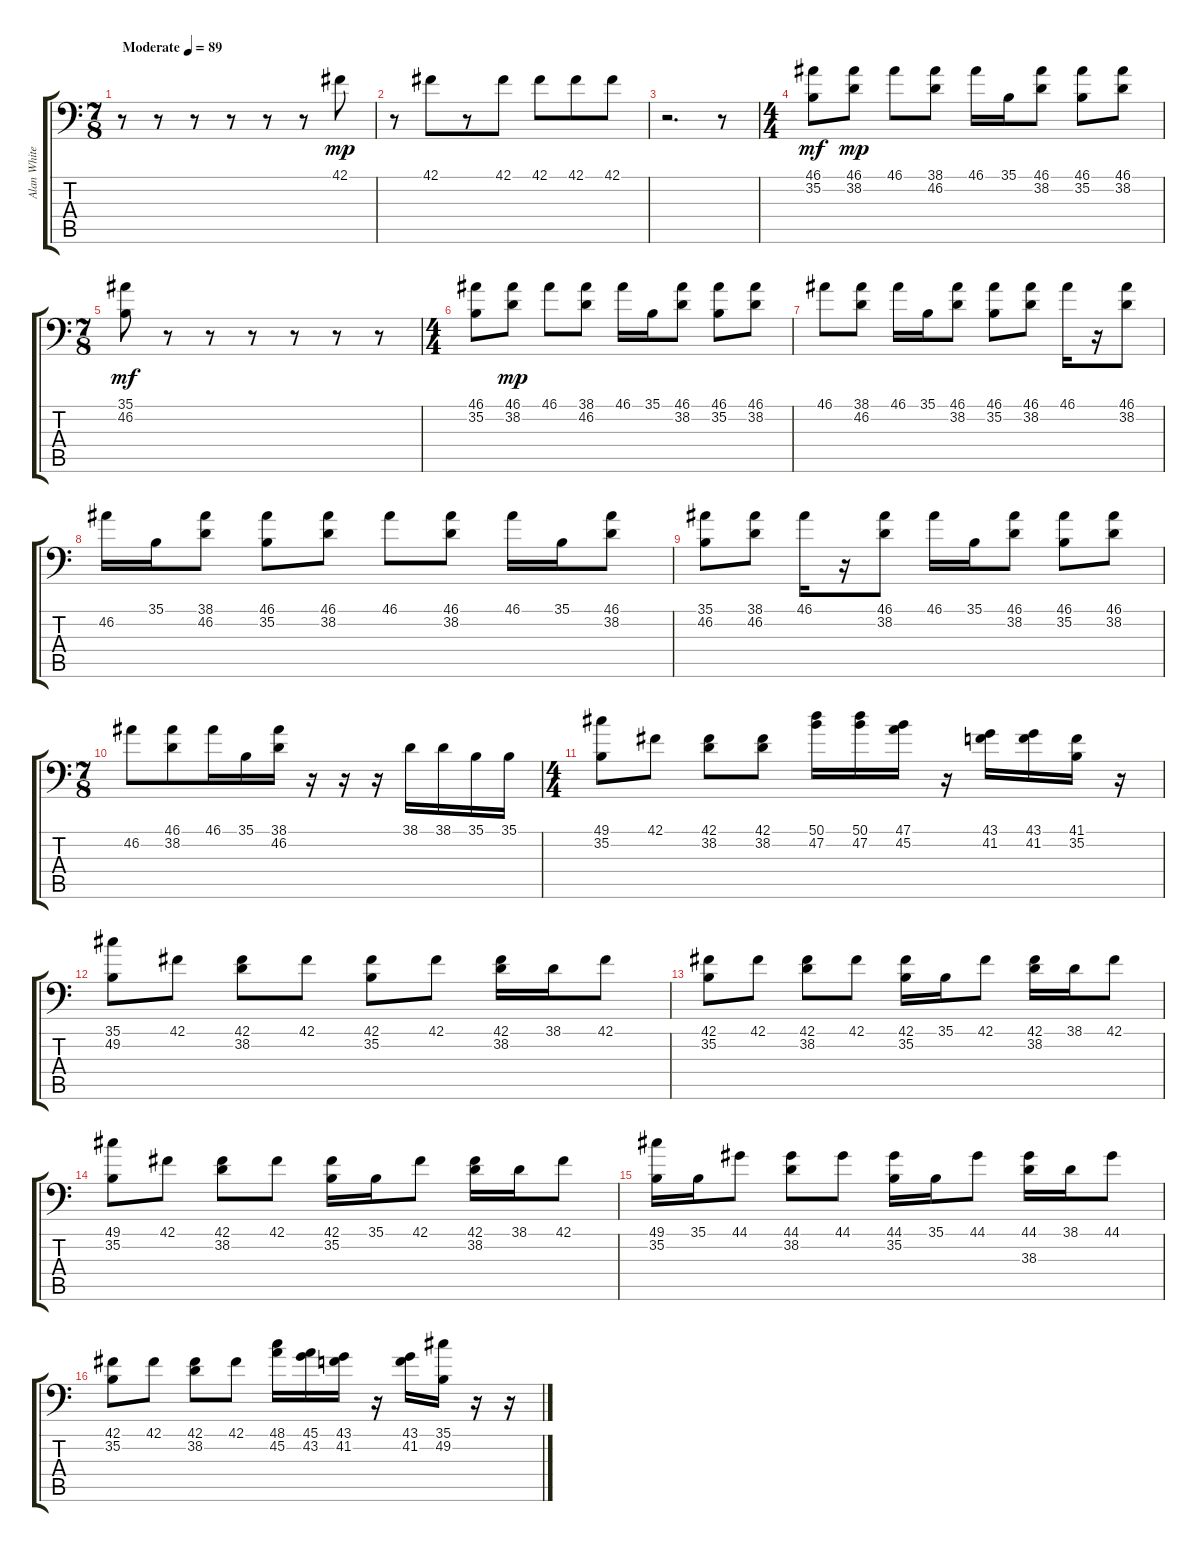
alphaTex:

\track ("Alan White- Drums" "Alan White") {instrument acousticgrandpiano}
\staff {score tabs}
\tuning (C-1 C-1 C-1 C-1 C-1 C-1) {hide}
\ts (7 8)
\tempo (89 "Moderate")
\clef f4
\ks c
r.8{dy mp instrument acousticgrandpiano} r.8 r.8 r.8 r.8 r.8 42.1.8 |
r.8 42.1.8 r.8 42.1.8 42.1.8 42.1.8 42.1.8 |
r.2{d} r.8 |
\ts (4 4)
(46.1 35.2).8{dy mf} (46.1 38.2).8{dy mp} 46.1.8 (38.1 46.2).8 46.1.16 35.1.16 (46.1 38.2).8 (46.1 35.2).8 (46.1 38.2).8 |
\ts (7 8)
(35.1 46.2).8{dy mf} r.8 r.8 r.8 r.8 r.8 r.8 |
\ts (4 4)
(46.1 35.2).8 (46.1 38.2).8{dy mp} 46.1.8 (38.1 46.2).8 46.1.16 35.1.16 (46.1 38.2).8 (46.1 35.2).8 (46.1 38.2).8 |
46.1.8 (38.1 46.2).8 46.1.16 35.1.16 (46.1 38.2).8 (46.1 35.2).8 (46.1 38.2).8 46.1.16 r.16 (46.1 38.2).8 |
46.2.16 35.1.16 (38.1 46.2).8 (46.1 35.2).8 (46.1 38.2).8 46.1.8 (46.1 38.2).8 46.1.16 35.1.16 (46.1 38.2).8 |
(35.1 46.2).8 (38.1 46.2).8 46.1.16 r.16 (46.1 38.2).8 46.1.16 35.1.16 (46.1 38.2).8 (46.1 35.2).8 (46.1 38.2).8 |
\ts (7 8)
46.2.8 (46.1 38.2).8 46.1.16 35.1.16 (38.1 46.2).16 r.16 r.16 r.16 38.1.16 38.1.16 35.1.16 35.1.16 |
\ts (4 4)
(49.1 35.2).8 42.1.8 (42.1 38.2).8 (42.1 38.2).8 (50.1 47.2).16 (50.1 47.2).16 (47.1 45.2).16 r.16 (43.1 41.2).16 (43.1 41.2).16 (41.1 35.2).16 r.16 |
(35.1 49.2).8 42.1.8 (42.1 38.2).8 42.1.8 (42.1 35.2).8 42.1.8 (42.1 38.2).16 38.1.16 42.1.8 |
(42.1 35.2).8 42.1.8 (42.1 38.2).8 42.1.8 (42.1 35.2).16 35.1.16 42.1.8 (42.1 38.2).16 38.1.16 42.1.8 |
(49.1 35.2).8 42.1.8 (42.1 38.2).8 42.1.8 (42.1 35.2).16 35.1.16 42.1.8 (42.1 38.2).16 38.1.16 42.1.8 |
(49.1 35.2).16 35.1.16 44.1.8 (44.1 38.2).8 44.1.8 (44.1 35.2).16 35.1.16 44.1.8 (44.1 38.3).16 38.1.16 44.1.8 |
(42.1 35.2).8 42.1.8 (42.1 38.2).8 42.1.8 (48.1 45.2).16 (45.1 43.2).16 (43.1 41.2).16 r.16 (43.1 41.2).16 (35.1 49.2).16 r.16 r.16
